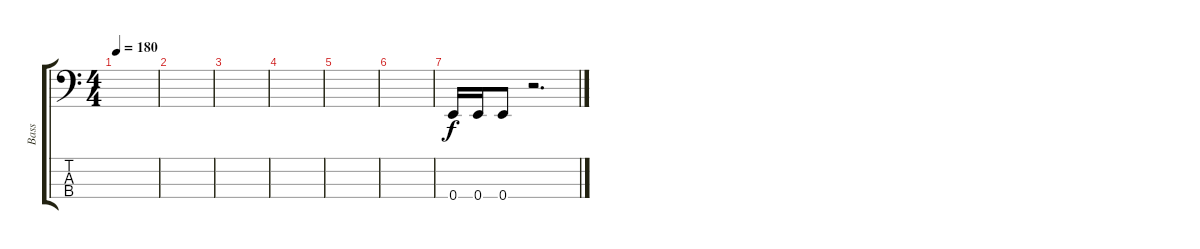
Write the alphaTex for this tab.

\track ("Bass" "Bass") {instrument electricbasspick}
\staff {score tabs}
\tuning (G2 D2 A1 E1) {hide}
\ts (4 4)
\tempo 180
\clef f4
\ks c
|
|
|
|
|
|
0.4.16 0.4.16 0.4.8 r.2{d}
